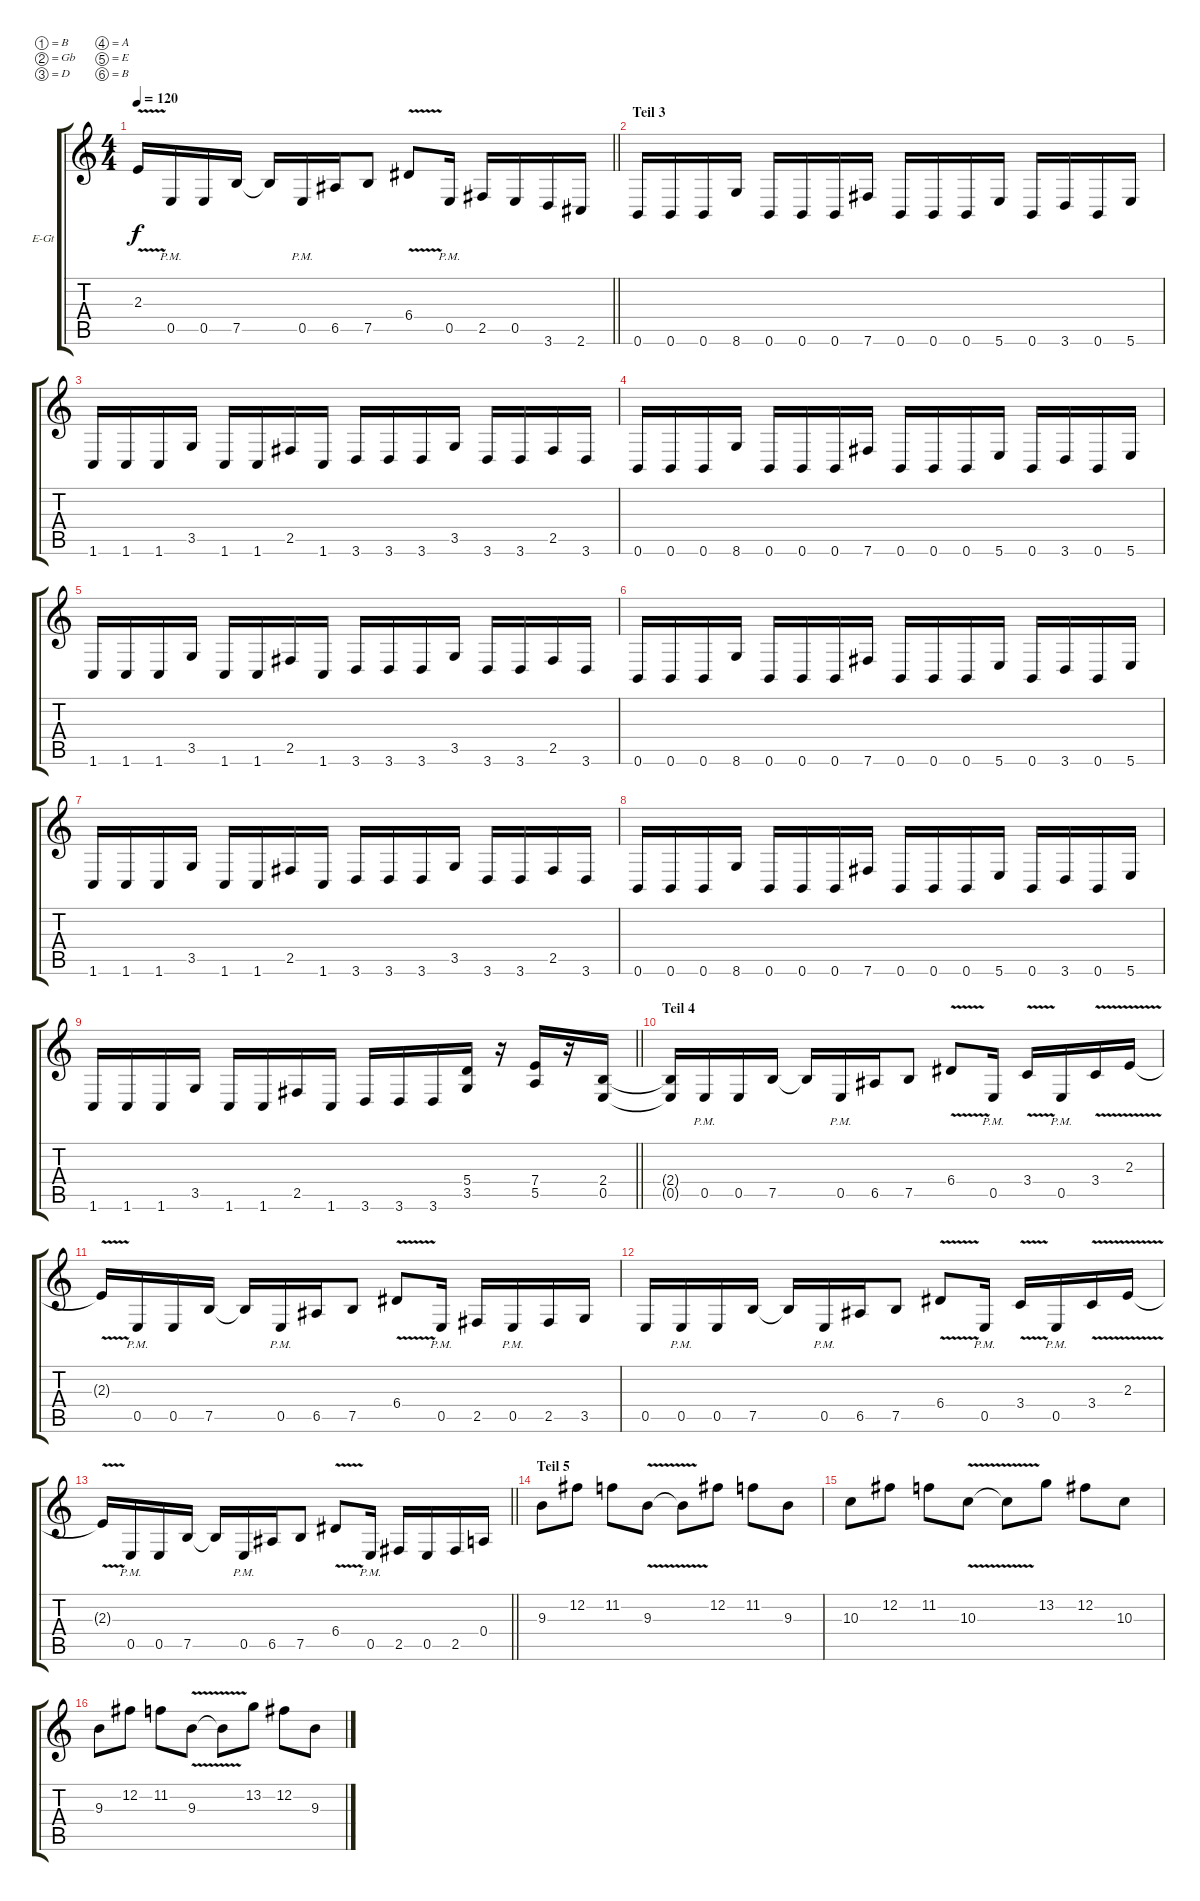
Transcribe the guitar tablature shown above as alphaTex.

\bracketExtendMode groupsimilarinstruments
\firstSystemTrackNameOrientation horizontal
\otherSystemsTrackNameOrientation horizontal
\track ("RG Left" "E-Gt") {instrument distortionguitar}
\staff {score tabs}
\tuning (B3 Gb3 D3 A2 E2 B1)
\ts (4 4)
\tempo 120
\clef g2
\barLineRight lightlight
\ks c
2.3{v t}.16{dy f} 0.5{pm}.16 0.5.16 7.5.16 7.5{t}.16 0.5{pm}.16 6.5.16 7.5.8 6.4{v}.8 0.5{pm}.16 2.5.16 0.5.16 3.6.16 2.6.16 |
\section ("" "Teil 3")
0.6.16 0.6.16 0.6.16 8.6.16 0.6.16 0.6.16 0.6.16 7.6.16 0.6.16 0.6.16 0.6.16 5.6.16 0.6.16 3.6.16 0.6.16 5.6.16 |
1.6.16 1.6.16 1.6.16 3.5.16 1.6.16 1.6.16 2.5.16 1.6.16 3.6.16 3.6.16 3.6.16 3.5.16 3.6.16 3.6.16 2.5.16 3.6.16 |
0.6.16 0.6.16 0.6.16 8.6.16 0.6.16 0.6.16 0.6.16 7.6.16 0.6.16 0.6.16 0.6.16 5.6.16 0.6.16 3.6.16 0.6.16 5.6.16 |
1.6.16 1.6.16 1.6.16 3.5.16 1.6.16 1.6.16 2.5.16 1.6.16 3.6.16 3.6.16 3.6.16 3.5.16 3.6.16 3.6.16 2.5.16 3.6.16 |
0.6.16 0.6.16 0.6.16 8.6.16 0.6.16 0.6.16 0.6.16 7.6.16 0.6.16 0.6.16 0.6.16 5.6.16 0.6.16 3.6.16 0.6.16 5.6.16 |
1.6.16 1.6.16 1.6.16 3.5.16 1.6.16 1.6.16 2.5.16 1.6.16 3.6.16 3.6.16 3.6.16 3.5.16 3.6.16 3.6.16 2.5.16 3.6.16 |
0.6.16 0.6.16 0.6.16 8.6.16 0.6.16 0.6.16 0.6.16 7.6.16 0.6.16 0.6.16 0.6.16 5.6.16 0.6.16 3.6.16 0.6.16 5.6.16 |
\barLineRight lightlight
1.6.16 1.6.16 1.6.16 3.5.16 1.6.16 1.6.16 2.5.16 1.6.16 3.6.16 3.6.16 3.6.16 (5.4 3.5).16 r.16 (7.4 5.5).16 r.16 (2.4 0.5).16 |
\section ("" "Teil 4")
(2.4{t} 0.5{t}).16 0.5{pm}.16 0.5.16 7.5.16 7.5{t}.16 0.5{pm}.16 6.5.16 7.5.8 6.4{v}.8 0.5{pm}.16 3.4{v}.16 0.5{pm}.16 3.4{v}.16 2.3{v}.16 |
2.3{v t}.16 0.5{pm}.16 0.5.16 7.5.16 7.5{t}.16 0.5{pm}.16 6.5.16 7.5.8 6.4{v}.8 0.5{pm}.16 2.5.16 0.5{pm}.16 2.5.16 3.5.16 |
0.5.16 0.5{pm}.16 0.5.16 7.5.16 7.5{t}.16 0.5{pm}.16 6.5.16 7.5.8 6.4{v}.8 0.5{pm}.16 3.4{v}.16 0.5{pm}.16 3.4{v}.16 2.3{v}.16 |
\barLineRight lightlight
2.3{v t}.16 0.5{pm}.16 0.5.16 7.5.16 7.5{t}.16 0.5{pm}.16 6.5.16 7.5.8 6.4{v}.8 0.5{pm}.16 2.5.16 0.5.16 2.5.16 0.4.16 |
\section ("" "Teil 5")
9.3.8 12.2.8 11.2.8 9.3{v}.8 9.3{v t}.8 12.2.8 11.2.8 9.3.8 |
10.3.8 12.2.8 11.2.8 10.3{v}.8 10.3{v t}.8 13.2.8 12.2.8 10.3.8 |
9.3.8 12.2.8 11.2.8 9.3{v}.8 9.3{v t}.8 13.2.8 12.2.8 9.3.8
